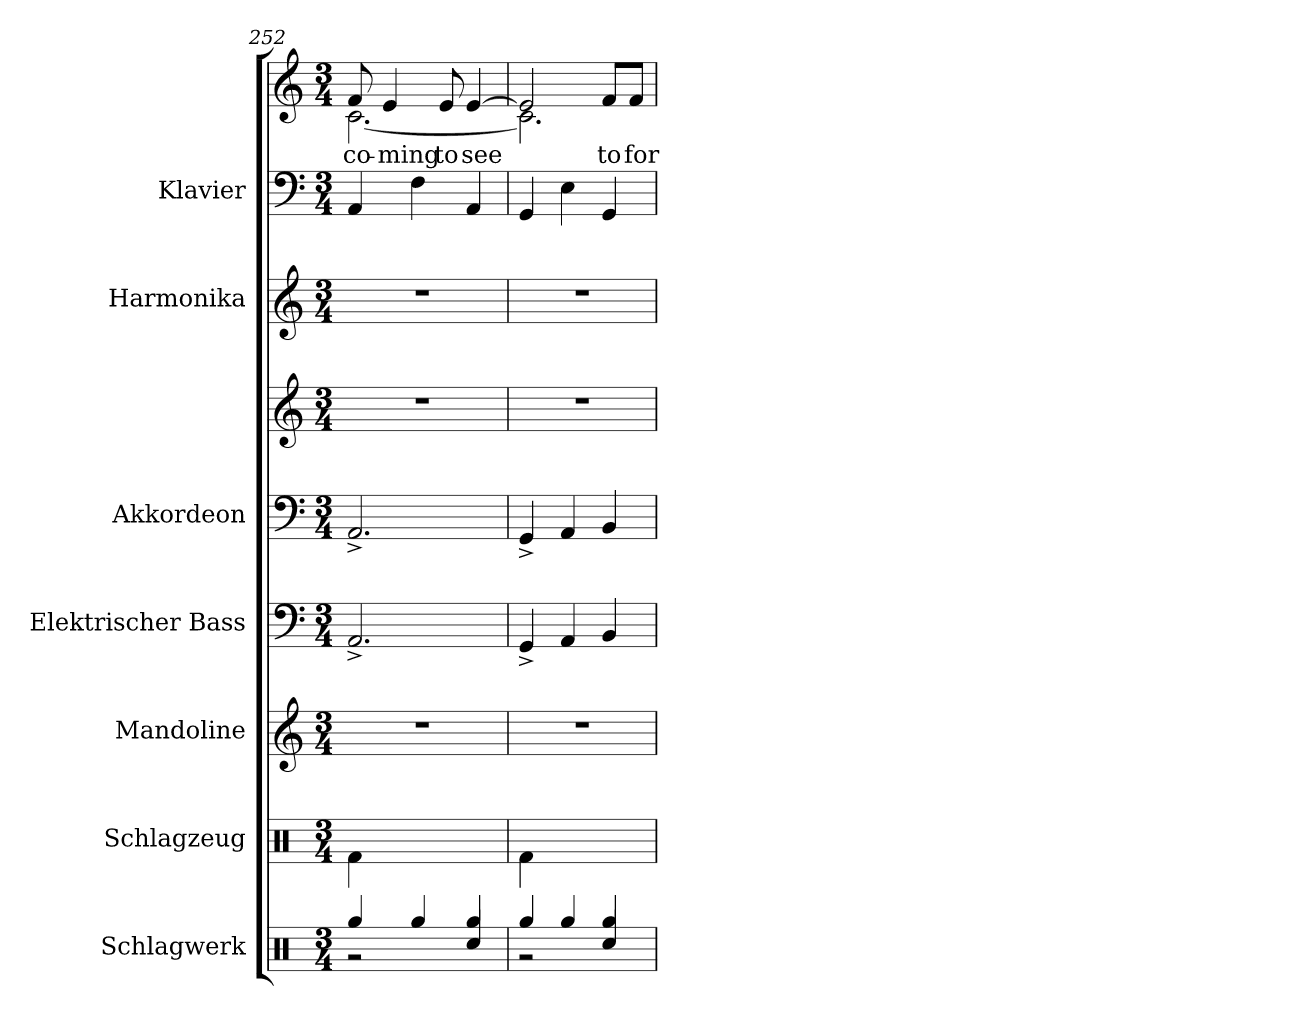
**kern	**kern	**kern	**kern	**kern	**kern	**kern	**kern	**kern	**text
*part7	*part6	*part5	*part4	*part3	*part3	*part2	*part1	*part1	*part1
*staff9	*staff8	*staff7	*staff6	*staff5	*staff4	*staff3	*staff2	*staff1	*staff1
*I"Schlagwerk	*I"Schlagzeug	*I"Mandoline	*I"Elektrischer Bass	*I"Akkordeon	*	*I"Harmonika	*I"Klavier	*	*
*I'Schlw.	*I'Schlgz.	*I'Mand.	*I'E-B.	*I'Akk.	*	*	*I'Klav.	*	*
*clefX	*clefX	*clefG2	*clefF4	*clefF4	*clefG2	*clefG2	*clefF4	*clefG2	*
*	*	*	*ITrd7c12	*	*	*	*	*	*
*k[]	*k[]	*k[]	*k[]	*k[]	*k[]	*k[]	*k[]	*k[]	*
*M3/4	*M3/4	*M3/4	*M3/4	*M3/4	*M3/4	*M3/4	*M3/4	*M3/4	*
=252	=252	=252	=252	=252	=252	=252	=252	=252	=252
*^	*^	*	*	*	*	*	*	*	*
!	!	!	!	!	!	!	!	!	!	!	!LO:LY:b
*	*	*	*	*	*	*	*	*	*	*^	*
4Rgg/	2r	2.ryy	4Rf\	2.r	2.AAA^/	2.AA^/	2.r	2.r	4AA/	8f/	[2.c\	co-
!	!	!	!	!	!	!	!	!	!	!	!	!LO:LY:b
.	.	.	.	.	.	.	.	.	.	4e/	.	-ming
4Rgg/	.	.	2ryy	.	.	.	.	.	4F\	.	.	.
!	!	!	!	!	!	!	!	!	!	!	!	!LO:LY:b
.	.	.	.	.	.	.	.	.	.	8e/	.	to
!	!	!	!	!	!	!	!	!	!	!	!	!LO:LY:b
4Rgg/	4Rcc/	.	.	.	.	.	.	.	4AA/	[4e/	.	see
=253	=253	=253	=253	=253	=253	=253	=253	=253	=253	=253	=253	=253
4Rgg/	2r	2.ryy	4Rf\	2.r	4GGG^/	4GG^/	2.r	2.r	4GG/	2e/]	2.c\]	.
4Rgg/	.	.	2ryy	.	4AAA/	4AA/	.	.	4E\	.	.	.
!	!	!	!	!	!	!	!	!	!	!	!	!LO:LY:b
4Rgg/	4Rcc/	.	.	.	4BBB/	4BB/	.	.	4GG/	8f/L	.	to
!	!	!	!	!	!	!	!	!	!	!	!	!LO:LY:b
.	.	.	.	.	.	.	.	.	.	8f/J	.	for-
*v	*v	*	*	*	*	*	*	*	*	*v	*v	*
*	*v	*v	*	*	*	*	*	*	*	*
=	=	=	=	=	=	=	=	=	=
*-	*-	*-	*-	*-	*-	*-	*-	*-	*-
